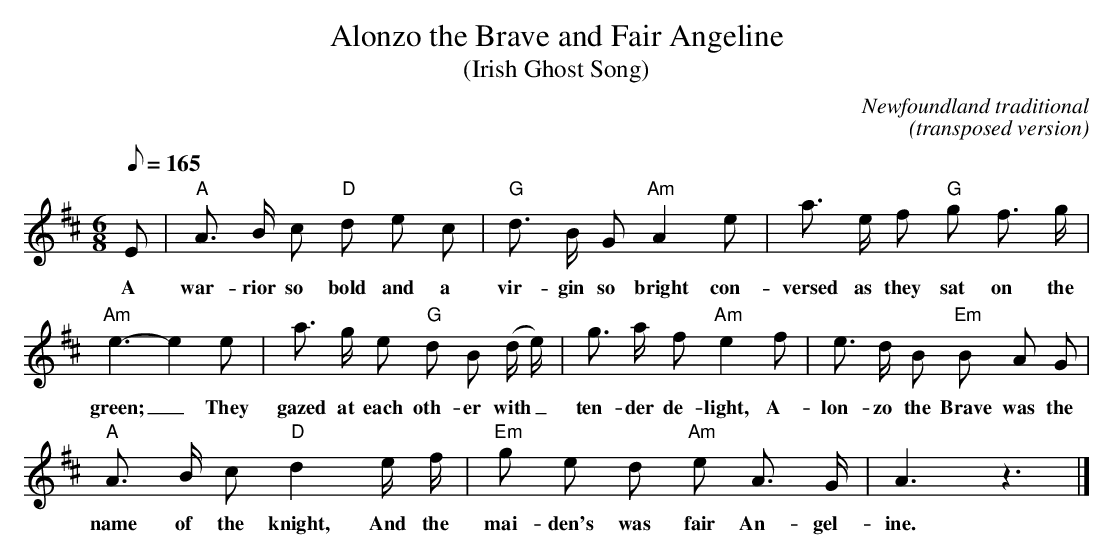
X:1
T:Alonzo the Brave and Fair Angeline
T:(Irish Ghost Song)
L:1/8
C:Newfoundland traditional
C:(transposed version)
M:6/8
Q:1/8=165
K:AMix
E|"A"A> B c "D"d e c|"G"d> B G "Am"A2 e|a> e f "G"g f> g|
w:A war-rior so bold and a vir-gin so bright con-versed as they sat on the
"Am"e3-e2 e|a> g e "G"d B (d/2 e/2)|g> a f "Am"e2 f|e> d B "Em"B A G|
w:green;_ They gazed at each oth-er with_ ten-der de-light, A-lon-zo the Brave was the
"A"A> B c "D"d2 e/2 f/2|"Em"g e d "Am"e A> G| A3 z3|]
w:name of the knight, And the mai-den's was fair An-gel-ine.
